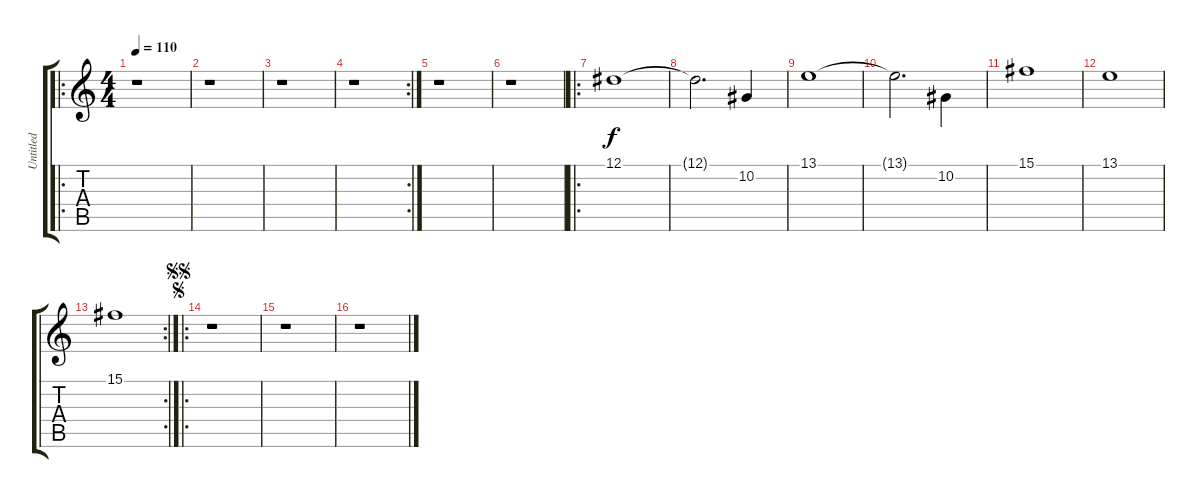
\track ("Untitled" "Untitled") {instrument tubularbells}
\staff {score tabs}
\tuning (Eb4 Bb3 Gb3 Db3 Ab2 Eb2) {hide}
\ro
\ts (4 4)
\tempo 110
\clef g2
\ks c
r.1{dy f instrument tubularbells} |
r.1 |
r.1 |
\rc 2
r.1 |
r.1 |
r.1 |
\ro
12.1.1 |
12.1{t}.2{d} 10.2.4 |
13.1.1 |
13.1{t}.2{d beam merge} 10.2.4 |
15.1.1 |
13.1.1 |
\rc 2
15.1.1 |
\ro
\jump segno
\jump segnosegno
r.1 |
r.1 |
r.1
